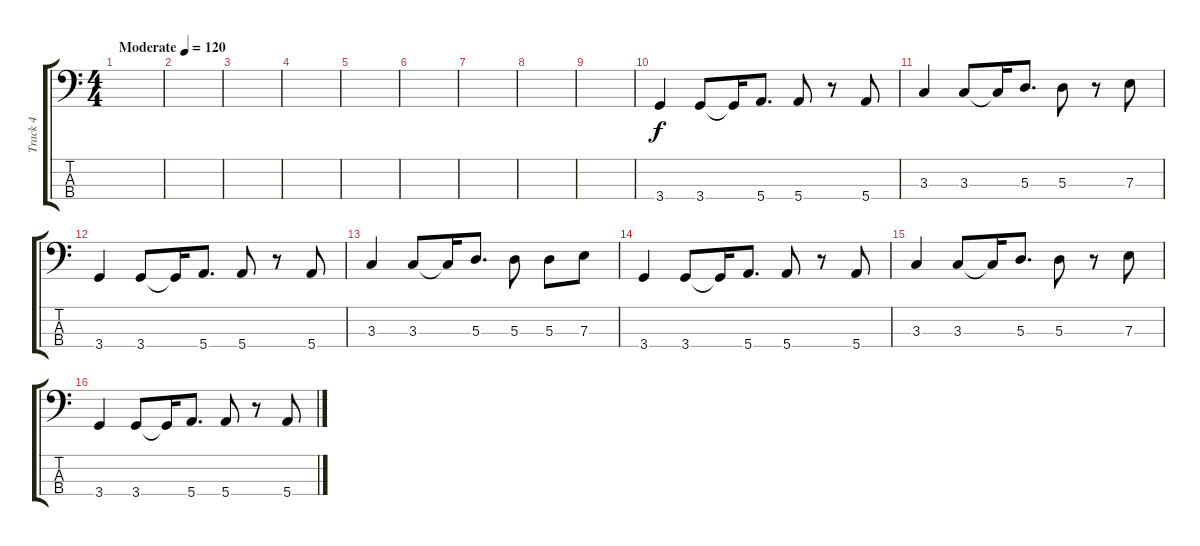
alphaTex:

\track ("Track 4" "Track 4") {instrument electricbassfinger}
\staff {score tabs}
\tuning (G2 D2 A1 E1) {hide}
\ts (4 4)
\tempo (120 "Moderate")
\clef f4
\ks c
|
|
|
|
|
|
|
|
|
3.4.4 3.4.8 3.4{t}.16 5.4.8{d} 5.4.8 r.8 5.4.8 |
3.3.4 3.3.8 3.3{t}.16 5.3.8{d} 5.3.8 r.8 7.3.8 |
3.4.4 3.4.8 3.4{t}.16 5.4.8{d} 5.4.8 r.8 5.4.8 |
3.3.4 3.3.8 3.3{t}.16 5.3.8{d} 5.3.8 5.3.8 7.3.8 |
3.4.4 3.4.8 3.4{t}.16 5.4.8{d} 5.4.8 r.8 5.4.8 |
3.3.4 3.3.8 3.3{t}.16 5.3.8{d} 5.3.8 r.8 7.3.8 |
3.4.4 3.4.8 3.4{t}.16 5.4.8{d} 5.4.8 r.8 5.4.8
